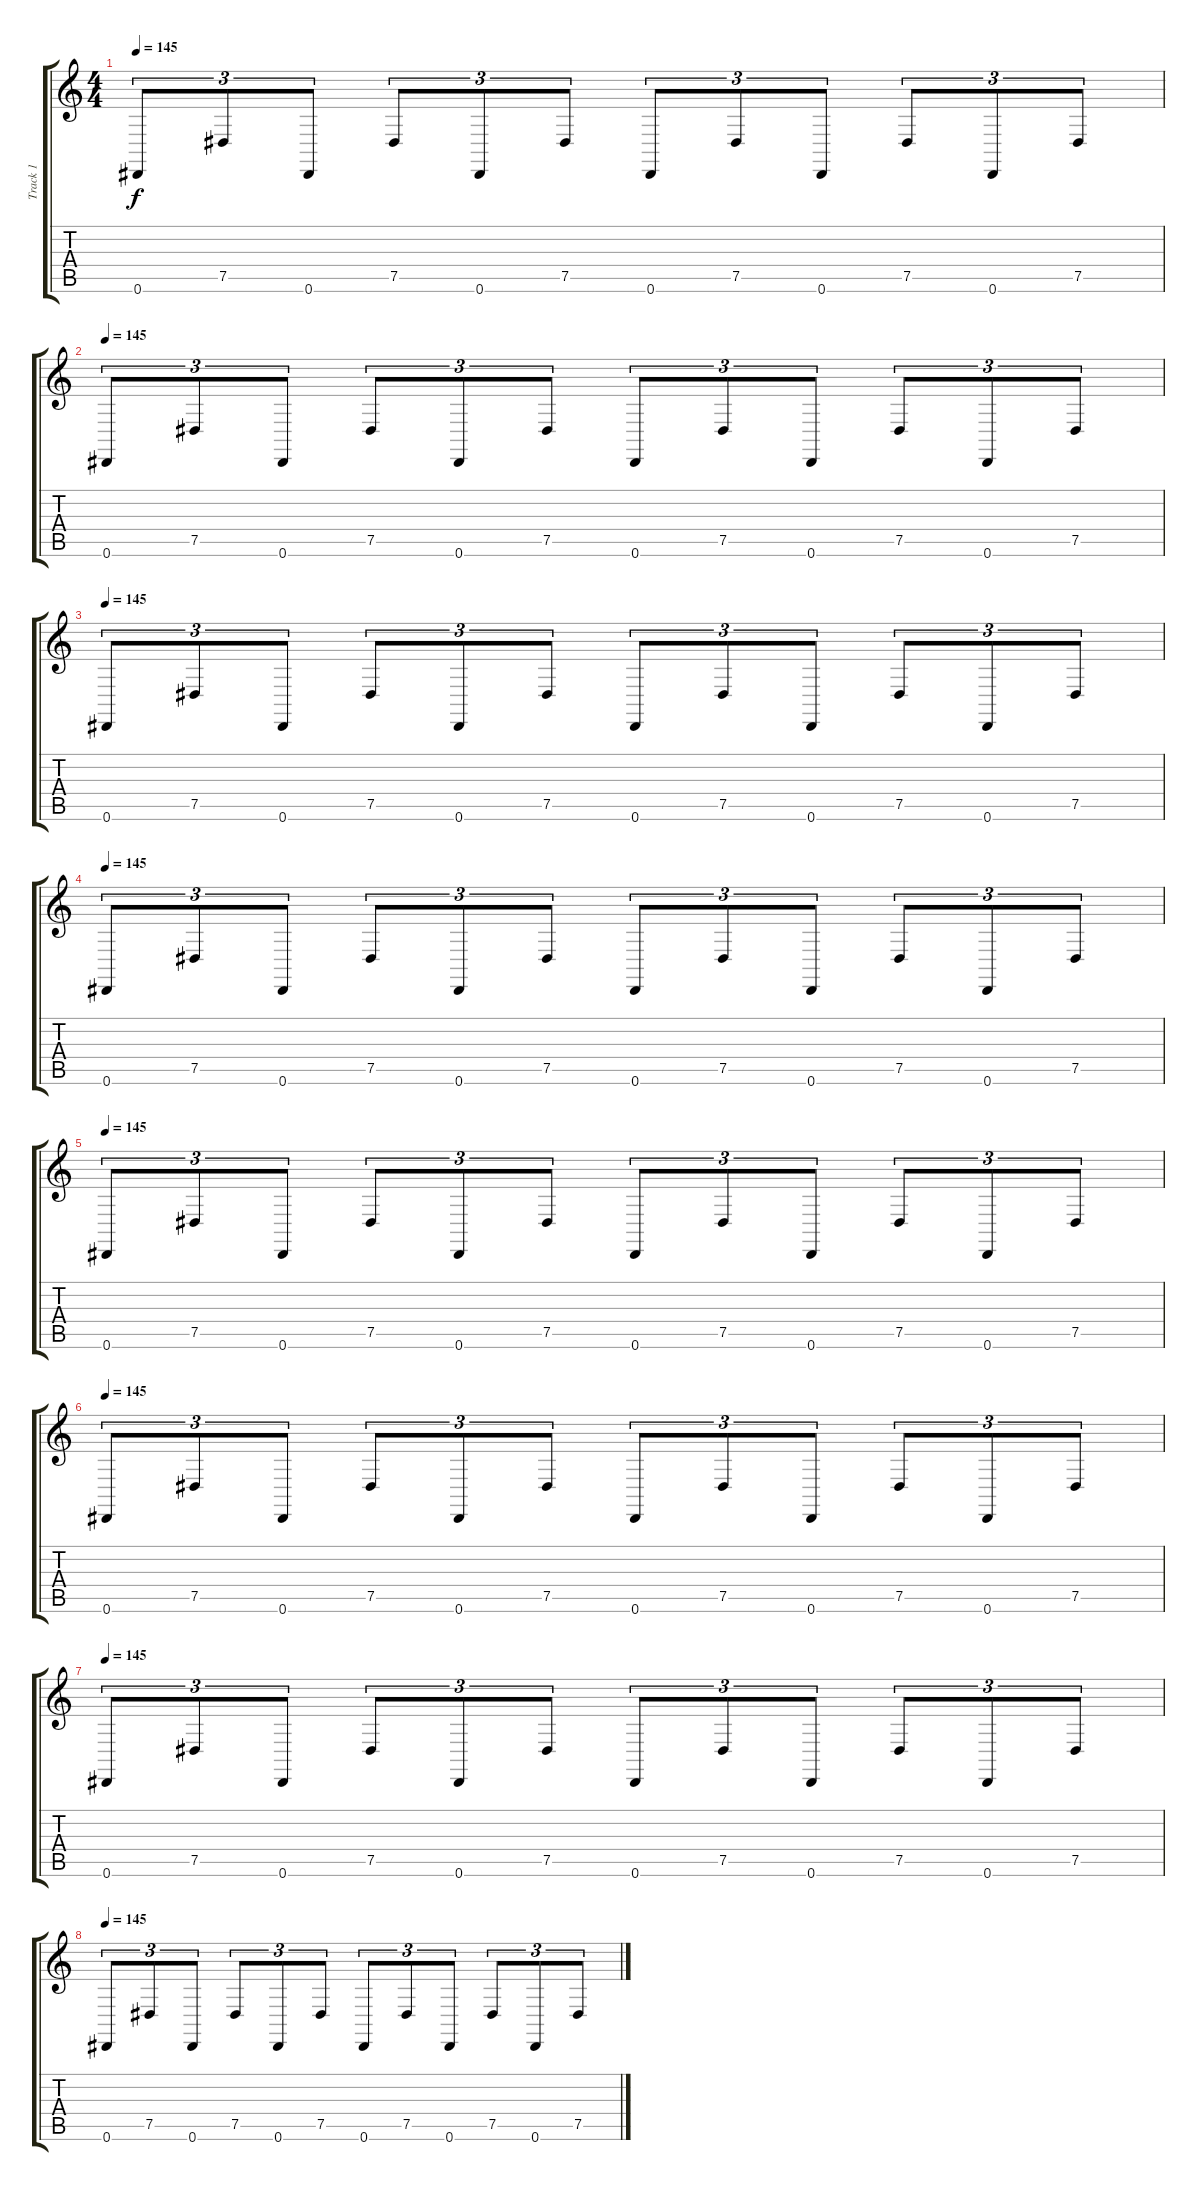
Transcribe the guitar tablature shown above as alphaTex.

\track ("Track 1" "Track 1") {instrument pad3polysynth}
\staff {score tabs}
\tuning (Eb4 Bb3 Gb3 Db3 Ab2 Eb2) {hide}
\ts (4 4)
\tempo 145
\clef g2
\ks c
0.6.8{tu (3 2) dy f} 7.5.8{tu (3 2)} 0.6.8{tu (3 2)} 7.5.8{tu (3 2)} 0.6.8{tu (3 2)} 7.5.8{tu (3 2)} 0.6.8{tu (3 2)} 7.5.8{tu (3 2)} 0.6.8{tu (3 2)} 7.5.8{tu (3 2)} 0.6.8{tu (3 2)} 7.5.8{tu (3 2)} |
\tempo 145
0.6.8{tu (3 2)} 7.5.8{tu (3 2)} 0.6.8{tu (3 2)} 7.5.8{tu (3 2)} 0.6.8{tu (3 2)} 7.5.8{tu (3 2)} 0.6.8{tu (3 2)} 7.5.8{tu (3 2)} 0.6.8{tu (3 2)} 7.5.8{tu (3 2)} 0.6.8{tu (3 2)} 7.5.8{tu (3 2)} |
\tempo 145
0.6.8{tu (3 2)} 7.5.8{tu (3 2)} 0.6.8{tu (3 2)} 7.5.8{tu (3 2)} 0.6.8{tu (3 2)} 7.5.8{tu (3 2)} 0.6.8{tu (3 2)} 7.5.8{tu (3 2)} 0.6.8{tu (3 2)} 7.5.8{tu (3 2)} 0.6.8{tu (3 2)} 7.5.8{tu (3 2)} |
\tempo 145
0.6.8{tu (3 2)} 7.5.8{tu (3 2)} 0.6.8{tu (3 2)} 7.5.8{tu (3 2)} 0.6.8{tu (3 2)} 7.5.8{tu (3 2)} 0.6.8{tu (3 2)} 7.5.8{tu (3 2)} 0.6.8{tu (3 2)} 7.5.8{tu (3 2)} 0.6.8{tu (3 2)} 7.5.8{tu (3 2)} |
\tempo 145
0.6.8{tu (3 2)} 7.5.8{tu (3 2)} 0.6.8{tu (3 2)} 7.5.8{tu (3 2)} 0.6.8{tu (3 2)} 7.5.8{tu (3 2)} 0.6.8{tu (3 2)} 7.5.8{tu (3 2)} 0.6.8{tu (3 2)} 7.5.8{tu (3 2)} 0.6.8{tu (3 2)} 7.5.8{tu (3 2)} |
\tempo 145
0.6.8{tu (3 2)} 7.5.8{tu (3 2)} 0.6.8{tu (3 2)} 7.5.8{tu (3 2)} 0.6.8{tu (3 2)} 7.5.8{tu (3 2)} 0.6.8{tu (3 2)} 7.5.8{tu (3 2)} 0.6.8{tu (3 2)} 7.5.8{tu (3 2)} 0.6.8{tu (3 2)} 7.5.8{tu (3 2)} |
\tempo 145
0.6.8{tu (3 2)} 7.5.8{tu (3 2)} 0.6.8{tu (3 2)} 7.5.8{tu (3 2)} 0.6.8{tu (3 2)} 7.5.8{tu (3 2)} 0.6.8{tu (3 2)} 7.5.8{tu (3 2)} 0.6.8{tu (3 2)} 7.5.8{tu (3 2)} 0.6.8{tu (3 2)} 7.5.8{tu (3 2)} |
\tempo 145
0.6.8{tu (3 2)} 7.5.8{tu (3 2)} 0.6.8{tu (3 2)} 7.5.8{tu (3 2)} 0.6.8{tu (3 2)} 7.5.8{tu (3 2)} 0.6.8{tu (3 2)} 7.5.8{tu (3 2)} 0.6.8{tu (3 2)} 7.5.8{tu (3 2)} 0.6.8{tu (3 2)} 7.5.8{tu (3 2)}
